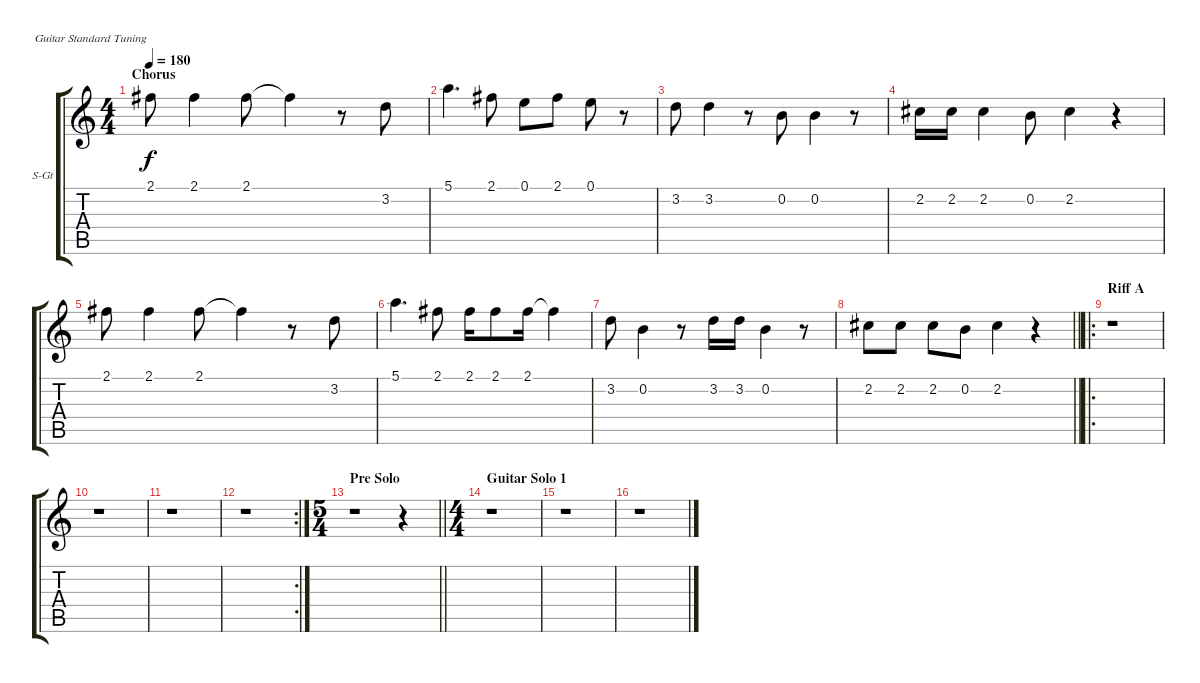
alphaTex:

\bracketExtendMode groupsimilarinstruments
\firstSystemTrackNameOrientation horizontal
\otherSystemsTrackNameOrientation horizontal
\track ("Voice" "S-Gt") {mute instrument lead6voice}
\staff {score tabs}
\tuning (E4 B3 G3 D3 A2 E2)
\displaytranspose 12
\ts (4 4)
\section ("" "Chorus")
\tempo 180
\clef g2
\ks c
2.1.8{dy f} 2.1.4 2.1.8 2.1{t}.4 r.8 3.2.8 |
5.1.4{d} 2.1.8 0.1.8 2.1.8 0.1.8 r.8 |
3.2.8 3.2.4 r.8 0.2.8 0.2.4 r.8 |
2.2.16 2.2.16 2.2.4 0.2.8 2.2.4 r.4 |
2.1.8 2.1.4 2.1.8 2.1{t}.4 r.8 3.2.8 |
5.1.4{d} 2.1.8 2.1.16 2.1.8 2.1.16 2.1{t}.4 |
3.2.8 0.2.4 r.8 3.2.16 3.2.16 0.2.4 r.8 |
\barLineRight lightlight
2.2.8 2.2.8 2.2.8 0.2.8 2.2.4 r.4 |
\ro
\section ("" "Riff A")
r.1 |
r.1 |
r.1 |
\rc 2
r.1 |
\ts (5 4)
\beaming (8 6 4)
\section ("" "Pre Solo")
\barLineRight lightlight
r.1 r.4 |
\ts (4 4)
\beaming (8 2 2 2 2)
\section ("" "Guitar Solo 1")
r.1 |
r.1 |
r.1
